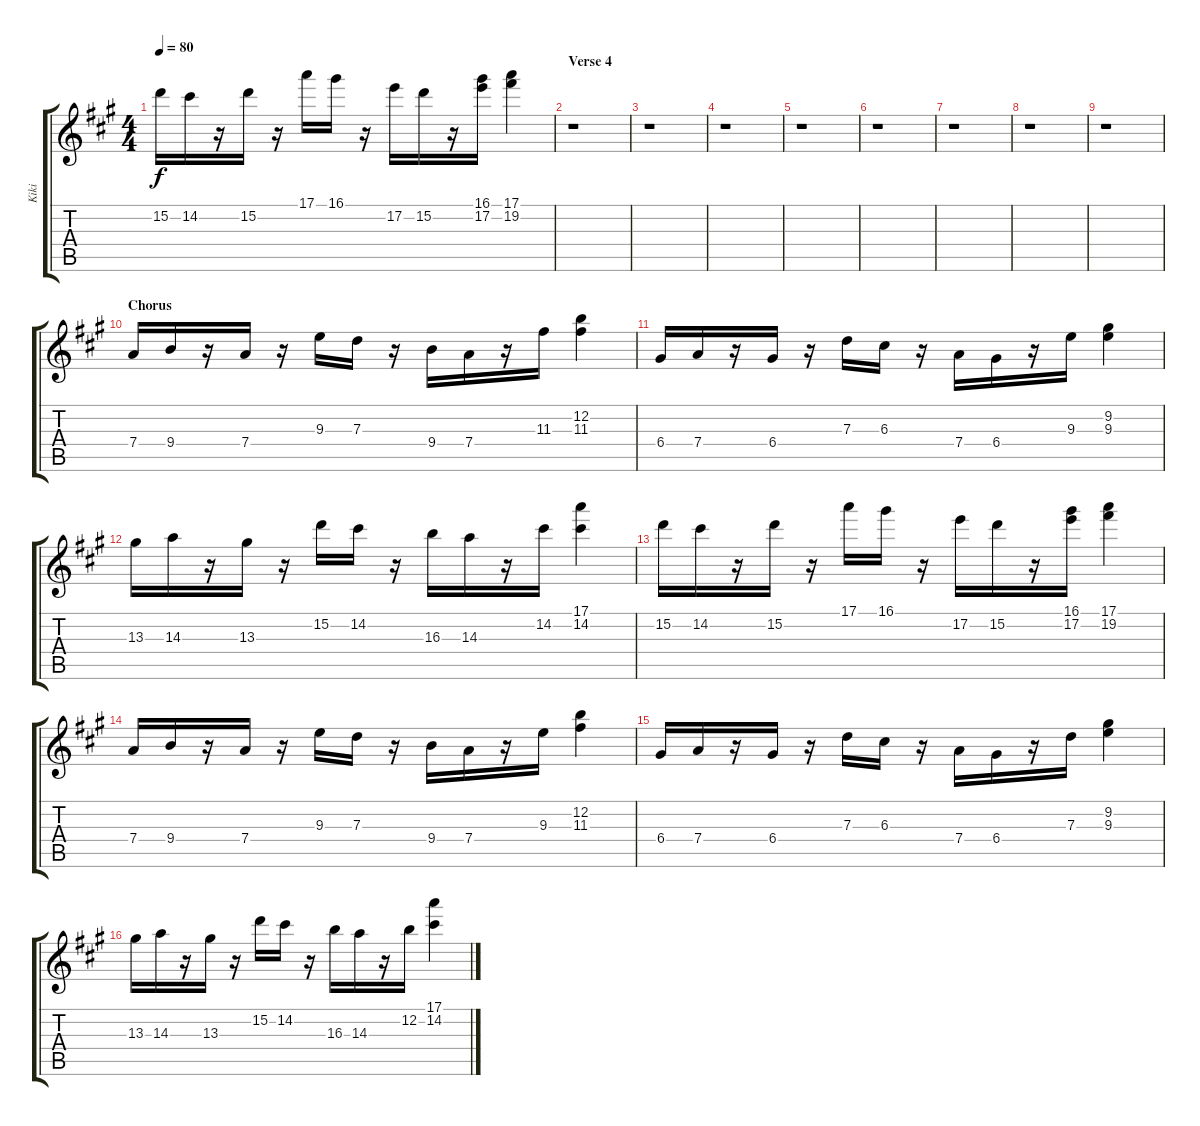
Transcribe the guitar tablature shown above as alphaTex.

\track ("Kiki" "Kiki") {instrument electricguitarjazz}
\staff {score tabs}
\tuning (E4 B3 G3 D3 A2 E2) {hide}
\ts (4 4)
\tempo 80
\clef g2
\ks a
15.2.16{dy f} 14.2.16 r.16 15.2.16 r.16 17.1.16 16.1.16 r.16 17.2.16 15.2.16 r.16 (16.1 17.2).16 (17.1 19.2).4 |
\section ("" "Verse 4")
r.1 |
r.1 |
r.1 |
r.1 |
r.1 |
r.1 |
r.1 |
r.1 |
\section ("" "Chorus")
7.4.16 9.4.16 r.16 7.4.16 r.16 9.3.16 7.3.16 r.16 9.4.16 7.4.16 r.16 11.3.16 (12.2 11.3).4 |
6.4.16 7.4.16 r.16 6.4.16 r.16 7.3.16 6.3.16 r.16 7.4.16 6.4.16 r.16 9.3.16 (9.2 9.3).4 |
13.3.16 14.3.16 r.16 13.3.16 r.16 15.2.16 14.2.16 r.16 16.3.16 14.3.16 r.16 14.2.16 (17.1 14.2).4 |
15.2.16 14.2.16 r.16 15.2.16 r.16 17.1.16 16.1.16 r.16 17.2.16 15.2.16 r.16 (16.1 17.2).16 (17.1 19.2).4 |
7.4.16 9.4.16 r.16 7.4.16 r.16 9.3.16 7.3.16 r.16 9.4.16 7.4.16 r.16 9.3.16 (12.2 11.3).4 |
6.4.16 7.4.16 r.16 6.4.16 r.16 7.3.16 6.3.16 r.16 7.4.16 6.4.16 r.16 7.3.16 (9.2 9.3).4 |
13.3.16 14.3.16 r.16 13.3.16 r.16 15.2.16 14.2.16 r.16 16.3.16 14.3.16 r.16 12.2.16 (17.1 14.2).4
